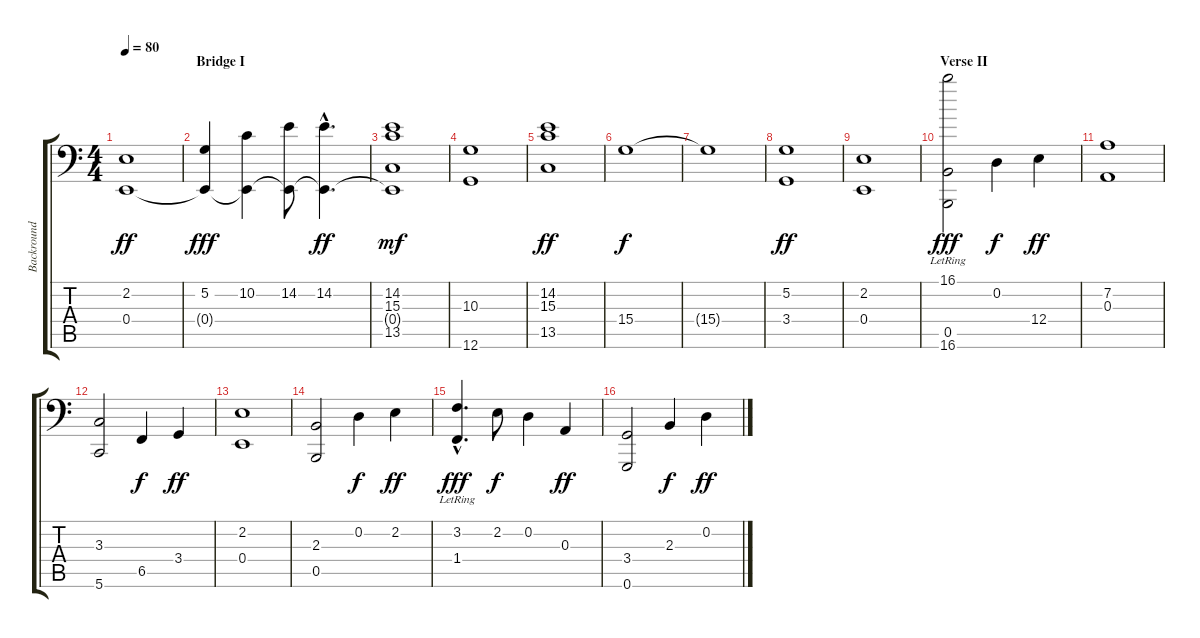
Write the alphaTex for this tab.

\track ("Backround" "Backround") {instrument synthstrings2}
\staff {score tabs}
\tuning (G4 D3 A2 E2 B1 G1) {hide}
\ts (4 4)
\tempo 80
\clef f4
\ks c
(2.2 0.4).1{dy ff} |
\section ("" "Bridge I")
(5.2 0.4{t}).4{dy fff} (10.2 0.4{t}).4 (14.2 0.4{t}).8 (14.2{hac} 0.4{hac t}).4{d dy ff} |
(14.2 15.3 0.4{t} 13.5).1{dy mf} |
(10.3 12.6).1 |
(14.2 15.3 13.5).1{dy ff} |
15.4.1{dy f} |
15.4{t}.1 |
(5.2 3.4).1{dy ff} |
(2.2 0.4).1 |
\section ("" "Verse II")
(16.1 0.5{lr} 16.6).2{dy fff} 0.2.4{dy f} 12.4.4{dy ff} |
(7.2 0.3).1 |
(3.3 5.6).2 6.5.4{dy f} 3.4.4{dy ff} |
(2.2 0.4).1 |
(2.3 0.5).2 0.2.4{dy f} 2.2.4{dy ff} |
(3.2{hac} 1.4{hac lr}).4{d dy fff} 2.2.8{dy f} 0.2.4 0.3.4{dy ff} |
(3.4 0.6).2 2.3.4{dy f} 0.2.4{dy ff}
